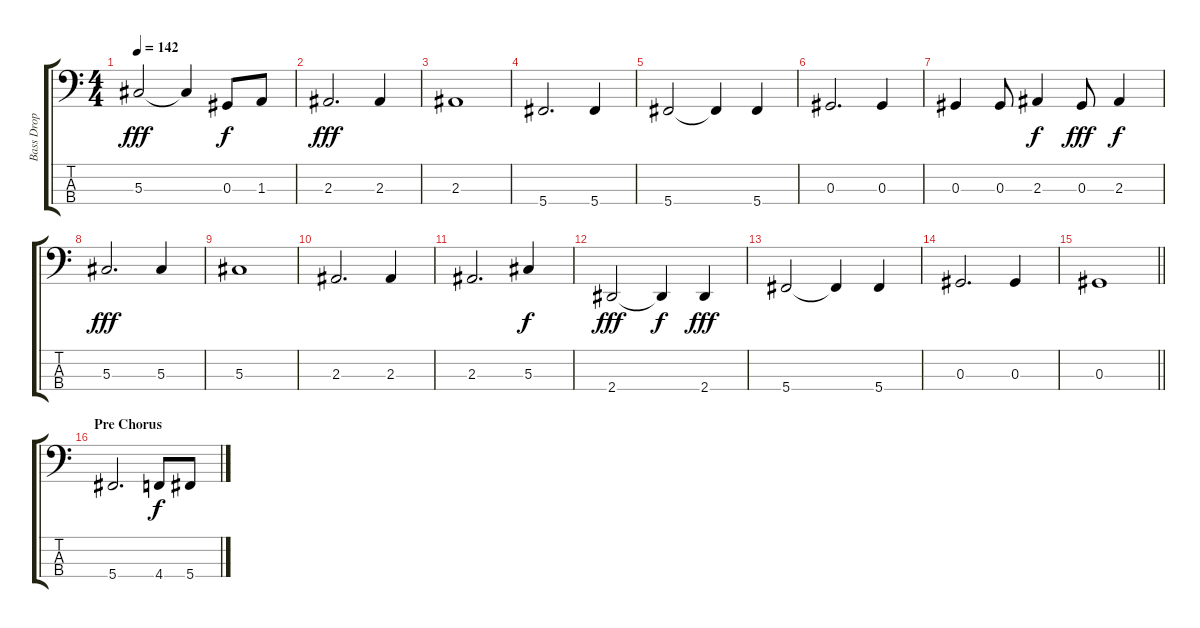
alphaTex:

\track ("Bass Drop D" "Bass Drop ") {instrument electricbassfinger}
\staff {score tabs}
\tuning (Gb2 Db2 Ab1 Db1) {hide}
\ts (4 4)
\tempo 142
\clef f4
\ks c
5.3.2{dy fff} 5.3{t}.4 0.3.8{dy f} 1.3.8 |
2.3.2{d dy fff} 2.3.4 |
2.3.1 |
5.4.2{d} 5.4.4 |
5.4.2 5.4{t}.4 5.4.4 |
0.3.2{d} 0.3.4 |
0.3.4 0.3.8 2.3.4{dy f} 0.3.8{dy fff} 2.3.4{dy f} |
5.3.2{d dy fff} 5.3.4 |
5.3.1 |
2.3.2{d} 2.3.4 |
2.3.2{d} 5.3.4{dy f} |
2.4.2{dy fff} 2.4{t}.4{dy f} 2.4.4{dy fff} |
5.4.2 5.4{t}.4 5.4.4 |
0.3.2{d} 0.3.4 |
\barLineRight lightlight
0.3.1 |
\section ("" "Pre Chorus")
5.4.2{d} 4.4.8{dy f} 5.4.8
